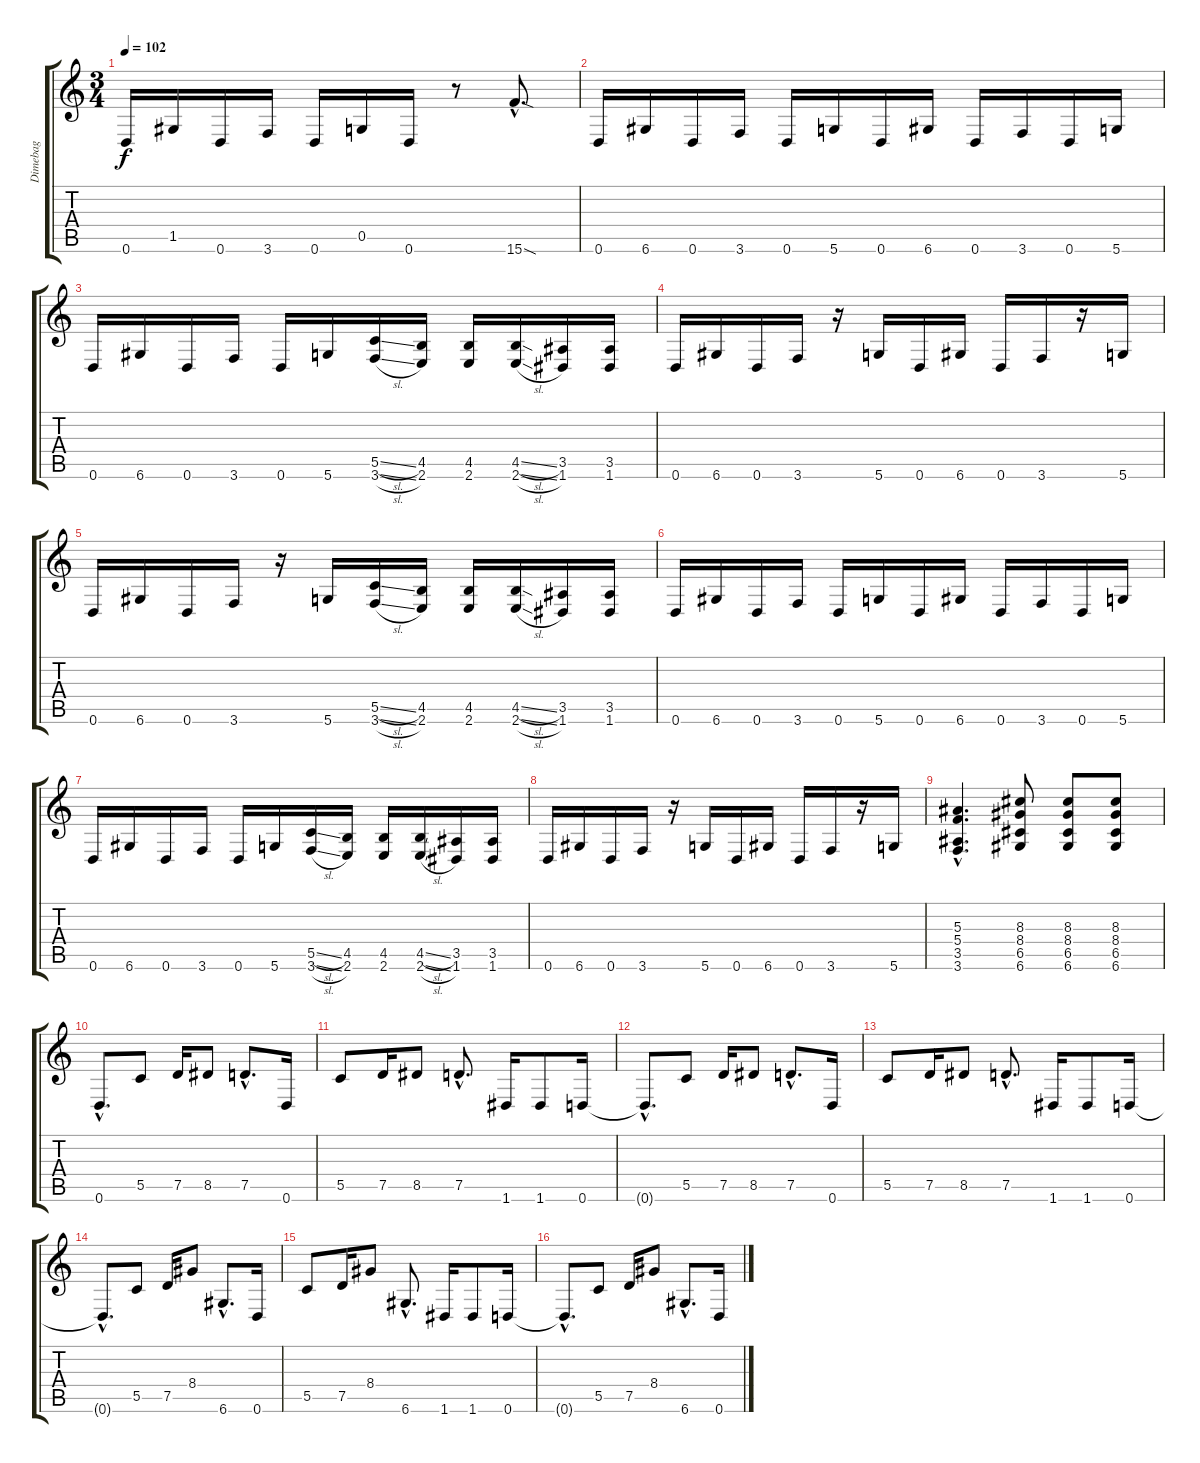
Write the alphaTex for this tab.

\track ("Dimebag" "Dimebag") {instrument distortionguitar}
\staff {score tabs}
\tuning (D4 A3 F3 C3 G2 D2) {hide}
\ts (3 4)
\tempo 102
\clef g2
\ks c
0.6.16{dy f} 1.5.16 0.6.16 3.6.16 0.6.16 0.5.16 0.6.16 r.8 15.6{sod hac}.8{d} |
0.6.16 6.6.16 0.6.16 3.6.16 0.6.16 5.6.16 0.6.16 6.6.16 0.6.16 3.6.16 0.6.16 5.6.16 |
0.6.16 6.6.16 0.6.16 3.6.16 0.6.16 5.6.16 (5.5{sl} 3.6{sl}).16 (4.5 2.6).16 (4.5 2.6).16 (4.5{sl} 2.6{sl}).16 (3.5 1.6).16 (3.5 1.6).16 |
0.6.16 6.6.16 0.6.16 3.6.16 r.16 5.6.16 0.6.16 6.6.16 0.6.16 3.6.16 r.16 5.6.16 |
0.6.16 6.6.16 0.6.16 3.6.16 r.16 5.6.16 (5.5{sl} 3.6{sl}).16 (4.5 2.6).16 (4.5 2.6).16 (4.5{sl} 2.6{sl}).16 (3.5 1.6).16 (3.5 1.6).16 |
0.6.16 6.6.16 0.6.16 3.6.16 0.6.16 5.6.16 0.6.16 6.6.16 0.6.16 3.6.16 0.6.16 5.6.16 |
0.6.16 6.6.16 0.6.16 3.6.16 0.6.16 5.6.16 (5.5{sl} 3.6{sl}).16 (4.5 2.6).16 (4.5 2.6).16 (4.5{sl} 2.6{sl}).16 (3.5 1.6).16 (3.5 1.6).16 |
0.6.16 6.6.16 0.6.16 3.6.16 r.16 5.6.16 0.6.16 6.6.16 0.6.16 3.6.16 r.16 5.6.16 |
(5.3{hac} 5.4{hac} 3.5{hac} 3.6{hac}).4{d} (8.3 8.4 6.5 6.6).8 (8.3 8.4 6.5 6.6).8 (8.3 8.4 6.5 6.6).8 |
\section ("" "")
0.6{hac}.8{d} 5.5.8 7.5.16 8.5.8 7.5{hac}.8{d} 0.6.16 |
5.5.8 7.5.16 8.5.8 7.5{hac}.8{d} 1.6.16 1.6.8 0.6.16 |
0.6{hac t}.8{d} 5.5.8 7.5.16 8.5.8 7.5{hac}.8{d} 0.6.16 |
5.5.8 7.5.16 8.5.8 7.5{hac}.8{d} 1.6.16 1.6.8 0.6.16 |
0.6{hac t}.8{d} 5.5.8 7.5.16 8.4.8 6.6{hac}.8{d} 0.6.16 |
5.5.8 7.5.16 8.4.8 6.6{hac}.8{d} 1.6.16 1.6.8 0.6.16 |
0.6{hac t}.8{d} 5.5.8 7.5.16 8.4.8 6.6{hac}.8{d} 0.6.16
